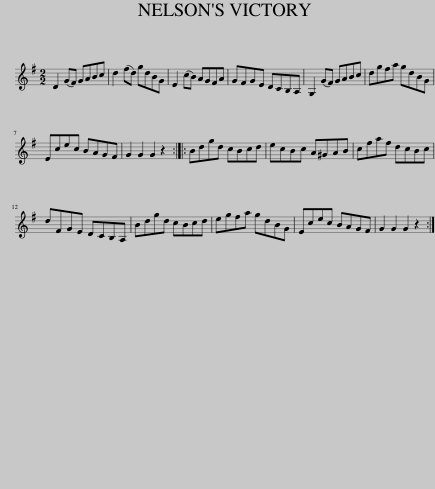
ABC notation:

X:1
L:1/8
M:2/2
I:linebreak $
K:G
V:1 treble
V:1
 D2 (GF) GABc | d2 (fd) gdBG | E2 (cB) AGFA | GFGE DCB,A, | G,2 (GF) GABc | %5
 dgfa gdBG |$ Ecec BAGF | G2 G2 G2 z2 :: Bdgd cBcd | ecBc A^GAB | %10
 cfaf dcBc |$ dFGE DCB,A, | Bdgd cBcd | egfa gdBG | Ecec BAGF | %15
 G2 G2 G2 z2 :| %16
